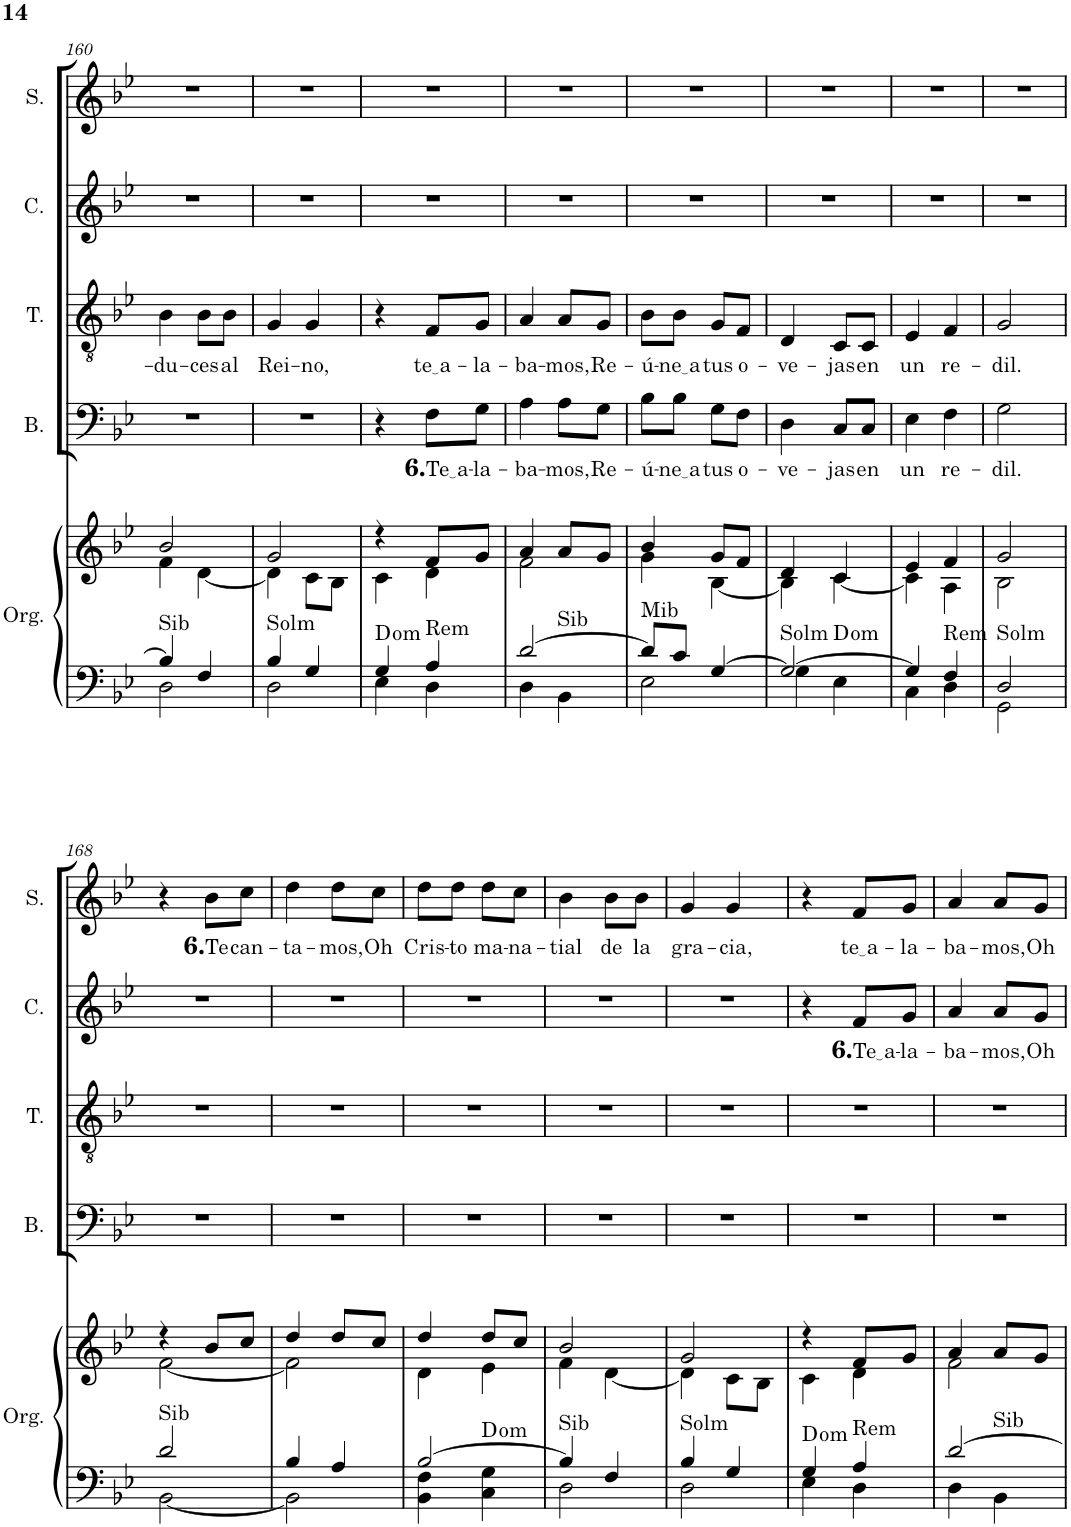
**kern	**kern	**harte	**kern	**text	**kern	**text	**kern	**text	**kern	**text
*part5	*part5	*part5	*part4	*part4	*part3	*part3	*part2	*part2	*part1	*part1
*staff6	*staff5	*	*staff4	*staff4	*staff3	*staff3	*staff2	*staff2	*staff1	*staff1
*I"Órgano	*	*	*I"Bajo	*	*I"Tenor	*	*I"Contralto	*	*I"Soprano	*
*	*	*	*I'B.	*	*I'T.	*	*I'C.	*	*I'S.	*
!!LO:PB:g=z
*clefF4	*clefG2	*	*clefF4	*	*clefGv2	*	*clefG2	*	*clefG2	*
*k[b-e-]	*k[b-e-]	*	*k[b-e-]	*	*k[b-e-]	*	*k[b-e-]	*	*k[b-e-]	*
*M2/4	*M2/4	*	*M2/4	*	*M2/4	*	*M2/4	*	*M2/4	*
=160	=160	=160	=160	=160	=160	=160	=160	=160	=160	=160
*^	*^	*	*	*	*	*	*	*	*	*
!	!	!	!	!LO:H:kt=Sib	!	!	!	!LO:LY:b	!	!	!	!
4B-/]	2D\	2b-/	4f\	N	2r	.	4B-\	-du-	2r	.	2r	.
!	!	!	!	!	!	!	!	!LO:LY:b	!	!	!	!
4F/	.	.	[4d\	.	.	.	8B-\L	-ces	.	.	.	.
!	!	!	!	!	!	!	!	!LO:LY:b	!	!	!	!
.	.	.	.	.	.	.	8B-\J	al	.	.	.	.
=161	=161	=161	=161	=161	=161	=161	=161	=161	=161	=161	=161	=161
!	!	!	!	!LO:H:kt=Solm	!	!	!	!LO:LY:b	!	!	!	!
4B-/	2D\	2g/	4d\]	N	2r	.	4G/	Rei-	2r	.	2r	.
!	!	!	!	!	!	!	!	!LO:LY:b	!	!	!	!
4G/	.	.	8c\L	.	.	.	4G/	-no,	.	.	.	.
.	.	.	8B-\J	.	.	.	.	.	.	.	.	.
=162	=162	=162	=162	=162	=162	=162	=162	=162	=162	=162	=162	=162
4G/	4E-\	4r	4c\	D:dim	4r	.	4r	.	2r	.	2r	.
!	!	!	!	!LO:H:kt=Rem	!	!LO:LY:b	!	!LO:LY:b	!	!	!	!
4A/	4D\	8f/L	4d\	N	8F\L	6. Te a	8F/L	te a	.	.	.	.
!	!	!	!	!	!	!LO:LY:b	!	!LO:LY:b	!	!	!	!
.	.	8g/J	.	.	8G\J	-la-	8G/J	-la-	.	.	.	.
=163	=163	=163	=163	=163	=163	=163	=163	=163	=163	=163	=163	=163
!	!	!	!	!LO:H:kt=Sib	!	!LO:LY:b	!	!LO:LY:b	!	!	!	!
[2d/	4D\	4a/	2f\	N	4A\	-ba-	4A/	-ba-	2r	.	2r	.
!	!	!	!	!	!	!LO:LY:b	!	!LO:LY:b	!	!	!	!
.	4BB-\	8a/L	.	.	8A\L	-mos,	8A/L	-mos,	.	.	.	.
!	!	!	!	!	!	!LO:LY:b	!	!LO:LY:b	!	!	!	!
.	.	8g/J	.	.	8G\J	Re-	8G/J	Re-	.	.	.	.
=164	=164	=164	=164	=164	=164	=164	=164	=164	=164	=164	=164	=164
!	!	!	!	!LO:H:kt=Mib	!	!LO:LY:b	!	!LO:LY:b	!	!	!	!
8d/L]	2E-\	4b-/	4g\	N	8B-\L	-ú-	8B-\L	-ú-	2r	.	2r	.
!	!	!	!	!	!	!LO:LY:b	!	!LO:LY:b	!	!	!	!
8c/J	.	.	.	.	8B-\J	ne a	8B-\J	ne a	.	.	.	.
!	!	!	!	!	!	!LO:LY:b	!	!LO:LY:b	!	!	!	!
[4G/	.	8g/L	[4B-\	.	8G\L	tus	8G/L	tus	.	.	.	.
!	!	!	!	!	!	!LO:LY:b	!	!LO:LY:b	!	!	!	!
.	.	8f/J	.	.	8F\J	o-	8F/J	o-	.	.	.	.
=165	=165	=165	=165	=165	=165	=165	=165	=165	=165	=165	=165	=165
!	!	!	!	!LO:H:kt=Solm	!	!LO:LY:b	!	!LO:LY:b	!	!	!	!
2G/_	4G\	4d/	4B-\]	N	4D\	-ve-	4D/	-ve-	2r	.	2r	.
!	!	!	!	!	!	!LO:LY:b	!	!LO:LY:b	!	!	!	!
.	4E-\	4c/	[4c\	D:dim	8C/L	-jas	8C/L	-jas	.	.	.	.
!	!	!	!	!	!	!LO:LY:b	!	!LO:LY:b	!	!	!	!
.	.	.	.	.	8C/J	en	8C/J	en	.	.	.	.
=166	=166	=166	=166	=166	=166	=166	=166	=166	=166	=166	=166	=166
!	!	!	!	!	!	!LO:LY:b	!	!LO:LY:b	!	!	!	!
4G/]	4C\	4e-/	4c\]	.	4E-\	un	4E-/	un	2r	.	2r	.
!	!	!	!	!LO:H:kt=Rem	!	!LO:LY:b	!	!LO:LY:b	!	!	!	!
4F/	4D\	4f/	4A\	N	4F\	re-	4F/	re-	.	.	.	.
=167	=167	=167	=167	=167	=167	=167	=167	=167	=167	=167	=167	=167
!	!	!	!	!LO:H:kt=Solm	!	!LO:LY:b	!	!LO:LY:b	!	!	!	!
2D/	2GG\	2g/	2B-\	N	2G\	-dil.	2G/	-dil.	2r	.	2r	.
!!LO:LB:g=z
=168	=168	=168	=168	=168	=168	=168	=168	=168	=168	=168	=168	=168
!	!	!	!	!LO:H:kt=Sib	!	!	!	!	!	!	!	!
2d/	[2BB-\	4r	[2f\	N	2r	.	2r	.	2r	.	4r	.
!	!	!	!	!	!	!	!	!	!	!	!	!LO:LY:b
.	.	8b-/L	.	.	.	.	.	.	.	.	8b-\L	6. Te
!	!	!	!	!	!	!	!	!	!	!	!	!LO:LY:b
.	.	8cc/J	.	.	.	.	.	.	.	.	8cc\J	can-
=169	=169	=169	=169	=169	=169	=169	=169	=169	=169	=169	=169	=169
!	!	!	!	!	!	!	!	!	!	!	!	!LO:LY:b
4B-/	2BB-\]	4dd/	2f\]	.	2r	.	2r	.	2r	.	4dd\	-ta-
!	!	!	!	!	!	!	!	!	!	!	!	!LO:LY:b
4A/	.	8dd/L	.	.	.	.	.	.	.	.	8dd\L	-mos,
!	!	!	!	!	!	!	!	!	!	!	!	!LO:LY:b
.	.	8cc/J	.	.	.	.	.	.	.	.	8cc\J	Oh
=170	=170	=170	=170	=170	=170	=170	=170	=170	=170	=170	=170	=170
!	!	!	!	!	!	!	!	!	!	!	!	!LO:LY:b
[2B-/	4BB-\ 4F\	4dd/	4d\	.	2r	.	2r	.	2r	.	8dd\L	Cris-
!	!	!	!	!	!	!	!	!	!	!	!	!LO:LY:b
.	.	.	.	.	.	.	.	.	.	.	8dd\J	-to
!	!	!	!	!	!	!	!	!	!	!	!	!LO:LY:b
.	4C\ 4G\	8dd/L	4e-\	D:dim	.	.	.	.	.	.	8dd\L	ma-
!	!	!	!	!	!	!	!	!	!	!	!	!LO:LY:b
.	.	8cc/J	.	.	.	.	.	.	.	.	8cc\J	-na-
=171	=171	=171	=171	=171	=171	=171	=171	=171	=171	=171	=171	=171
!	!	!	!	!LO:H:kt=Sib	!	!	!	!	!	!	!	!LO:LY:b
4B-/]	2D\	2b-/	4f\	N	2r	.	2r	.	2r	.	4b-\	-tial
!	!	!	!	!	!	!	!	!	!	!	!	!LO:LY:b
4F/	.	.	[4d\	.	.	.	.	.	.	.	8b-\L	de
!	!	!	!	!	!	!	!	!	!	!	!	!LO:LY:b
.	.	.	.	.	.	.	.	.	.	.	8b-\J	la
=172	=172	=172	=172	=172	=172	=172	=172	=172	=172	=172	=172	=172
!	!	!	!	!LO:H:kt=Solm	!	!	!	!	!	!	!	!LO:LY:b
4B-/	2D\	2g/	4d\]	N	2r	.	2r	.	2r	.	4g/	gra-
!	!	!	!	!	!	!	!	!	!	!	!	!LO:LY:b
4G/	.	.	8c\L	.	.	.	.	.	.	.	4g/	-cia,
.	.	.	8B-\J	.	.	.	.	.	.	.	.	.
=173	=173	=173	=173	=173	=173	=173	=173	=173	=173	=173	=173	=173
4G/	4E-\	4r	4c\	D:dim	2r	.	2r	.	4r	.	4r	.
!	!	!	!	!LO:H:kt=Rem	!	!	!	!	!	!LO:LY:b	!	!LO:LY:b
4A/	4D\	8f/L	4d\	N	.	.	.	.	8f/L	6. Te a	8f/L	te a
!	!	!	!	!	!	!	!	!	!	!LO:LY:b	!	!LO:LY:b
.	.	8g/J	.	.	.	.	.	.	8g/J	-la-	8g/J	-la-
=174	=174	=174	=174	=174	=174	=174	=174	=174	=174	=174	=174	=174
!	!	!	!	!LO:H:kt=Sib	!	!	!	!	!	!LO:LY:b	!	!LO:LY:b
[2d/	4D\	4a/	2f\	N	2r	.	2r	.	4a/	-ba-	4a/	-ba-
!	!	!	!	!	!	!	!	!	!	!LO:LY:b	!	!LO:LY:b
.	4BB-\	8a/L	.	.	.	.	.	.	8a/L	-mos,	8a/L	-mos,
!	!	!	!	!	!	!	!	!	!	!LO:LY:b	!	!LO:LY:b
.	.	8g/J	.	.	.	.	.	.	8g/J	Oh	8g/J	Oh
*v	*v	*	*	*	*	*	*	*	*	*	*	*
*	*v	*v	*	*	*	*	*	*	*	*	*
=	=	=	=	=	=	=	=	=	=	=
*-	*-	*-	*-	*-	*-	*-	*-	*-	*-	*-
